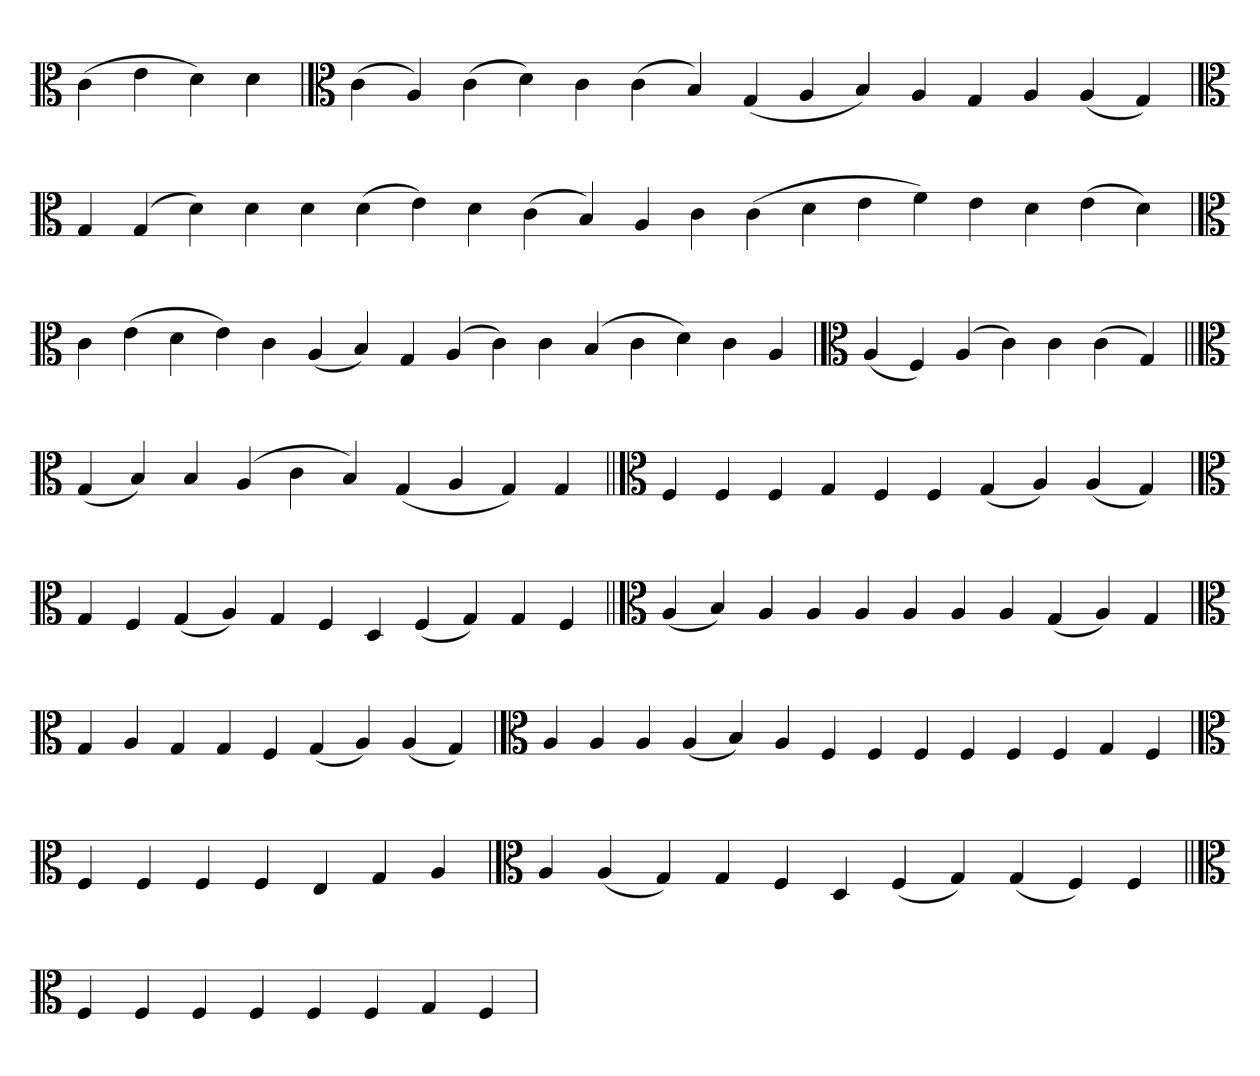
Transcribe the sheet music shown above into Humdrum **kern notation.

**kern
*part1
*staff1
*clefC3
=
(4c
4e
4d)
4d
=`
*clefC3
(4c
4A)
(4c
4d)
4c
(4c
4B)
(4G
4A
4B)
4A
4G
4A
(4A
4G)
=
*clefC3
4G
(4G
4d)
4d
4d
(4d
4e)
4d
(4c
4B)
4A
4c
(4c
4d
4e
4f)
4e
4d
(4e
4d)
='
*clefC3
4c
(4e
4d
4e)
4c
(4A
4B)
4G
(4A
4c)
4c
(4B
4c
4d)
4c
4A
=`
*clefC3
(4A
4F)
(4A
4c)
4c
(4c
4G)
=||
*clefC3
(4G
4B)
4B
(4A
4c
4B)
(4G
4A
4G)
4G
=||
*clefC3
4F
4F
4F
4G
4F
4F
(4G
4A)
(4A
4G)
='
*clefC3
4G
4F
(4G
4A)
4G
4F
4D
(4F
4G)
4G
4F
=||
*clefC3
(4A
4B)
4A
4A
4A
4A
4A
4A
(4G
4A)
4G
=`
*clefC3
4G
4A
4G
4G
4F
(4G
4A)
(4A
4G)
=
*clefC3
4A
4A
4A
(4A
4B)
4A
4F
4F
4F
4F
4F
4F
4G
4F
=`
*clefC3
4F
4F
4F
4F
4E
4G
4A
=
*clefC3
4A
(4A
4G)
4G
4F
4D
(4F
4G)
(4G
4F)
4F
=||
*clefC3
4F
4F
4F
4F
4F
4F
4G
4F
=`
*-
